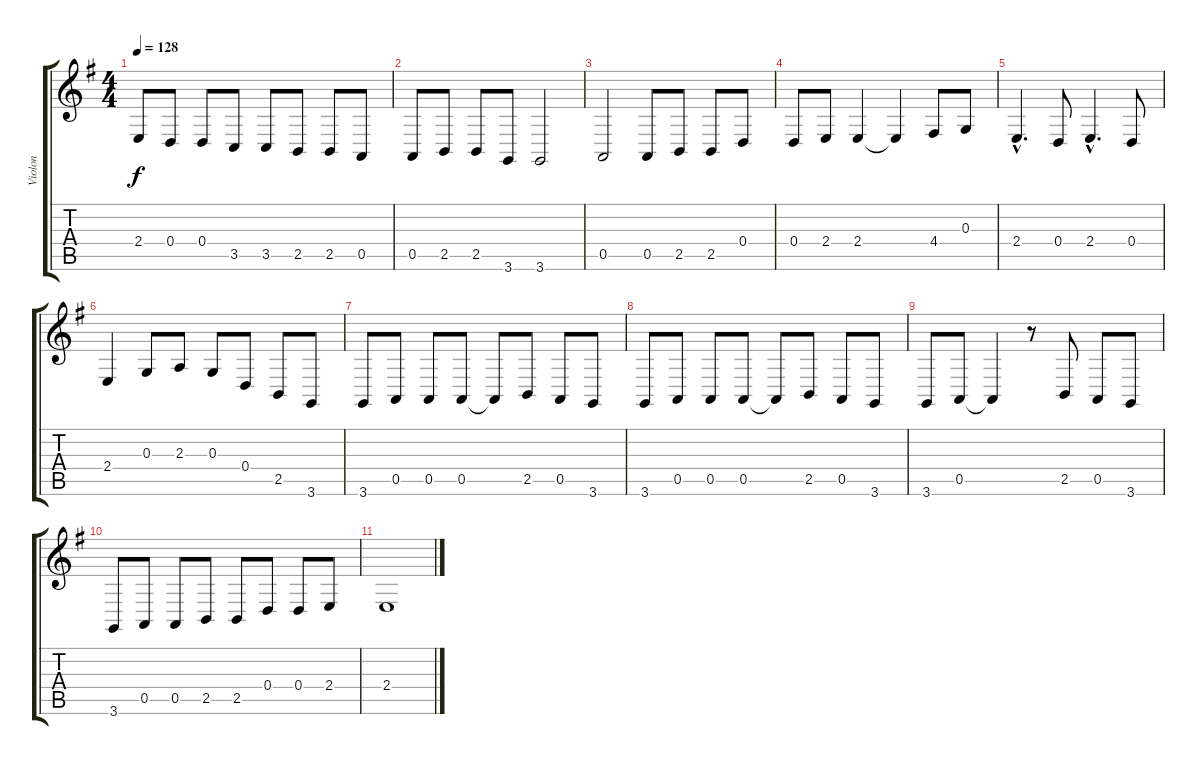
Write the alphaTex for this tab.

\track ("Violon" "Violon") {instrument cello}
\staff {score tabs}
\tuning (E4 B3 G3 D3 A2 E2) {hide}
\ts (4 4)
\tempo 128
\clef g2
\ks g
2.4{t}.8{dy f} 0.4.8 0.4.8 3.5.8 3.5.8 2.5.8 2.5.8 0.5.8 |
0.5.8 2.5.8 2.5.8 3.6.8 3.6.2 |
0.5.2 0.5.8 2.5.8 2.5.8 0.4.8 |
0.4.8 2.4.8 2.4.4 2.4{t}.4 4.4.8 0.3.8 |
2.4{hac}.4{d} 0.4.8 2.4{hac}.4{d} 0.4.8 |
2.4.4 0.3.8 2.3.8 0.3.8 0.4.8 2.5.8 3.6.8 |
3.6.8 0.5.8 0.5.8 0.5.8 0.5{t}.8 2.5.8 0.5.8 3.6.8 |
3.6.8 0.5.8 0.5.8 0.5.8 0.5{t}.8 2.5.8 0.5.8 3.6.8 |
3.6.8 0.5.8 0.5{t}.4 r.8 2.5.8 0.5.8 3.6.8 |
3.6.8 0.5.8 0.5.8 2.5.8 2.5.8 0.4.8 0.4.8 2.4.8 |
2.4.1
